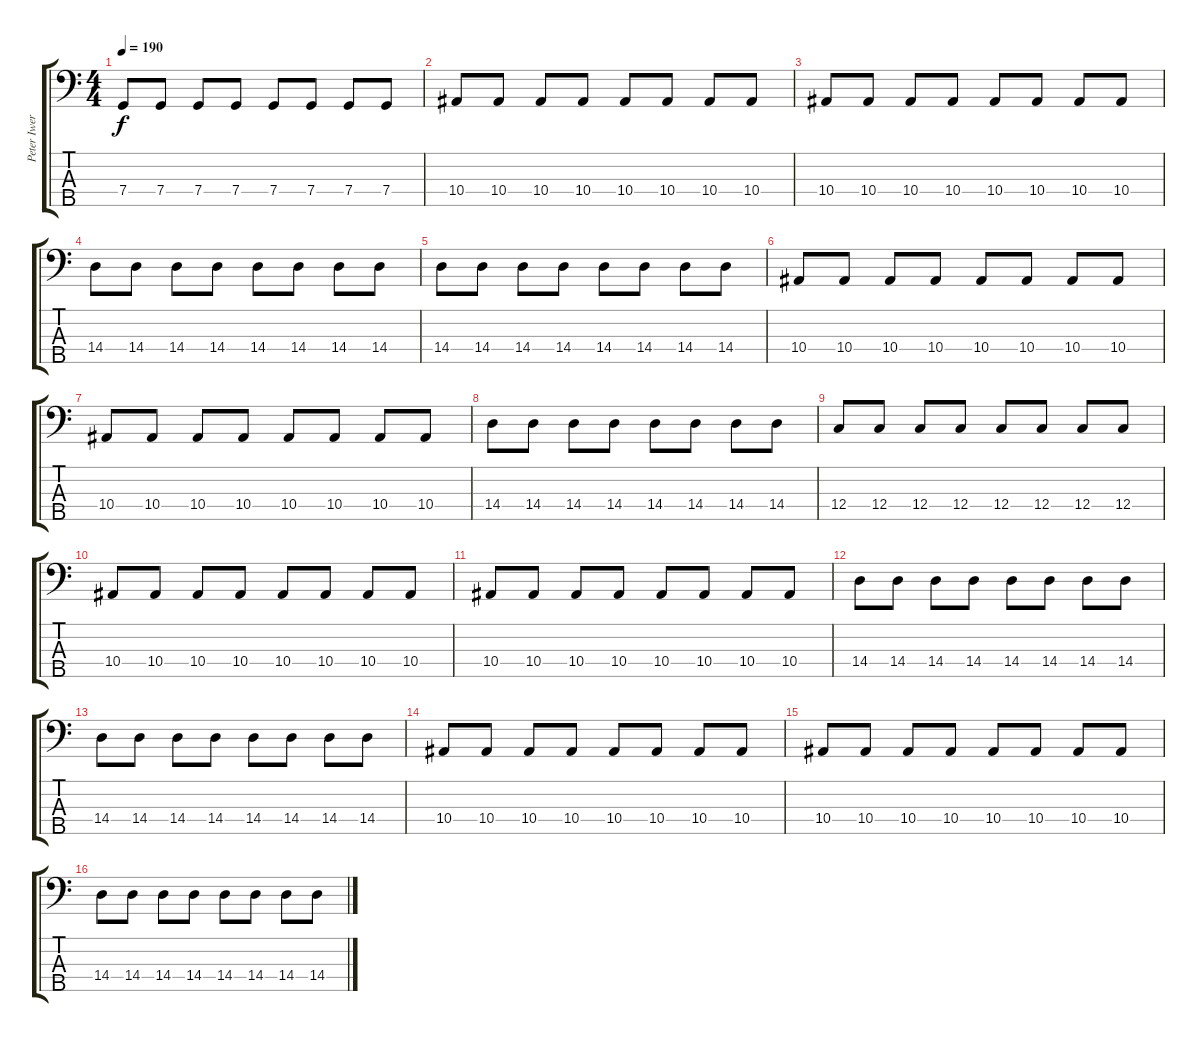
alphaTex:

\track ("Peter Iwers" "Peter Iwer") {instrument electricbasspick}
\staff {score tabs}
\tuning (E2 Bb1 F1 C1 G0) {hide}
\ts (4 4)
\tempo 190
\clef f4
\ks c
7.4.8{dy f} 7.4.8 7.4.8 7.4.8 7.4.8 7.4.8 7.4.8 7.4.8 |
10.4.8 10.4.8 10.4.8 10.4.8 10.4.8 10.4.8 10.4.8 10.4.8 |
10.4.8 10.4.8 10.4.8 10.4.8 10.4.8 10.4.8 10.4.8 10.4.8 |
14.4.8 14.4.8 14.4.8 14.4.8 14.4.8 14.4.8 14.4.8 14.4.8 |
14.4.8 14.4.8 14.4.8 14.4.8 14.4.8 14.4.8 14.4.8 14.4.8 |
10.4.8 10.4.8 10.4.8 10.4.8 10.4.8 10.4.8 10.4.8 10.4.8 |
10.4.8 10.4.8 10.4.8 10.4.8 10.4.8 10.4.8 10.4.8 10.4.8 |
14.4.8 14.4.8 14.4.8 14.4.8 14.4.8 14.4.8 14.4.8 14.4.8 |
12.4.8 12.4.8 12.4.8 12.4.8 12.4.8 12.4.8 12.4.8 12.4.8 |
10.4.8 10.4.8 10.4.8 10.4.8 10.4.8 10.4.8 10.4.8 10.4.8 |
10.4.8 10.4.8 10.4.8 10.4.8 10.4.8 10.4.8 10.4.8 10.4.8 |
14.4.8 14.4.8 14.4.8 14.4.8 14.4.8 14.4.8 14.4.8 14.4.8 |
14.4.8 14.4.8 14.4.8 14.4.8 14.4.8 14.4.8 14.4.8 14.4.8 |
10.4.8 10.4.8 10.4.8 10.4.8 10.4.8 10.4.8 10.4.8 10.4.8 |
10.4.8 10.4.8 10.4.8 10.4.8 10.4.8 10.4.8 10.4.8 10.4.8 |
14.4.8 14.4.8 14.4.8 14.4.8 14.4.8 14.4.8 14.4.8 14.4.8
